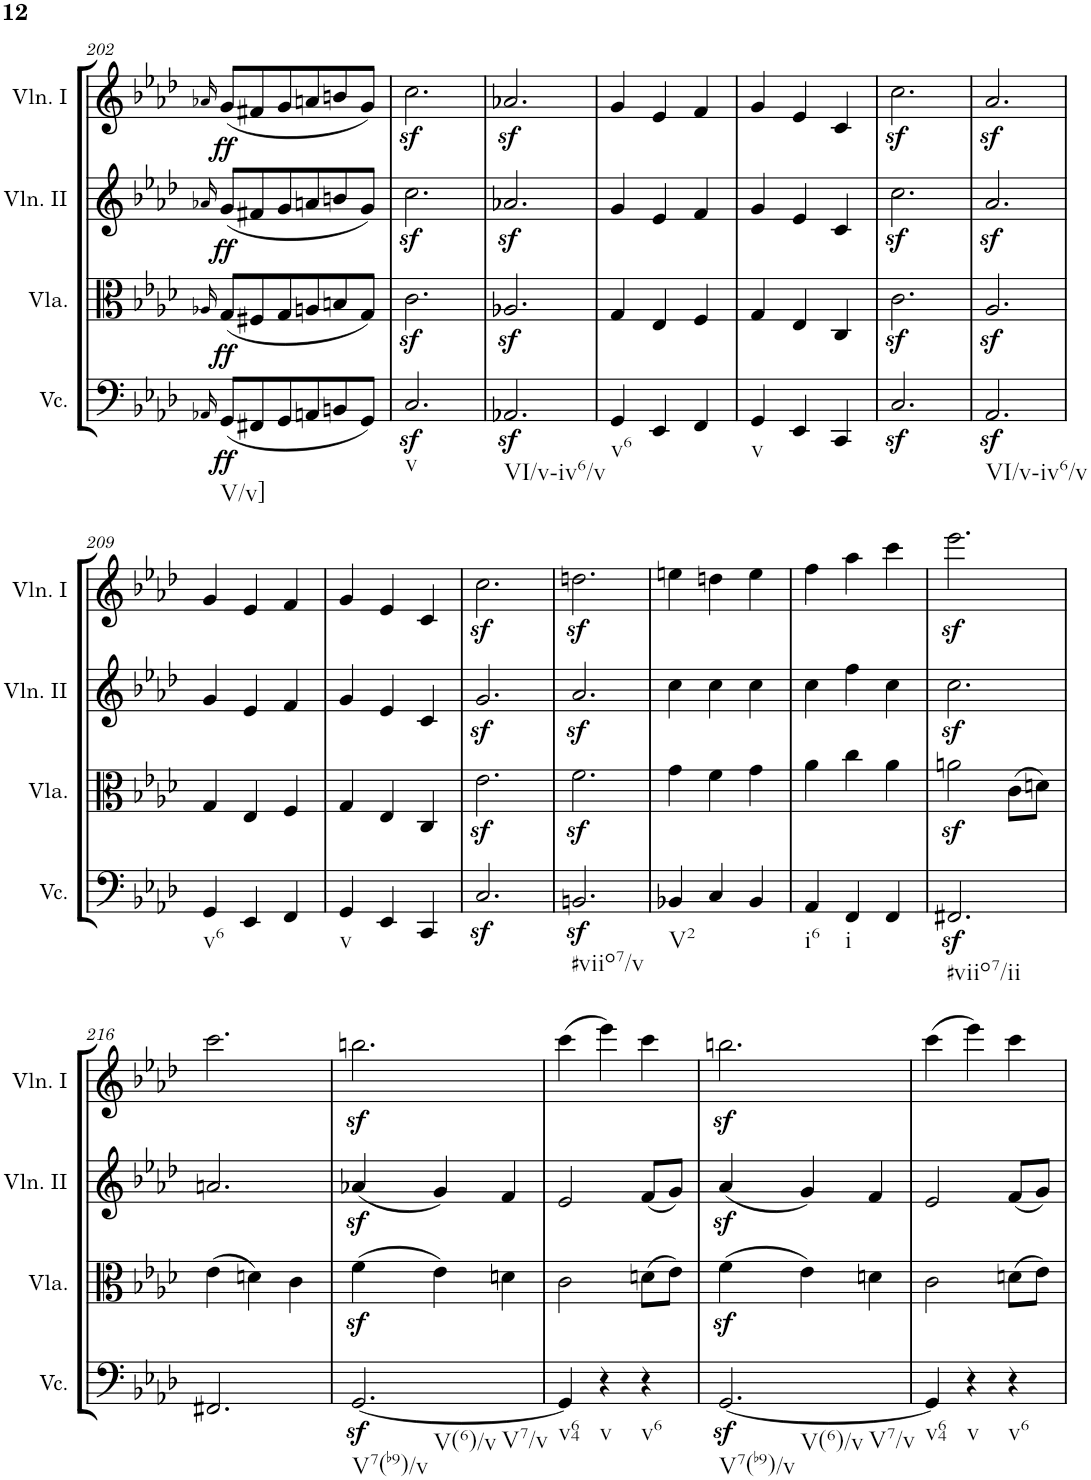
**kern	**dynam	**kern	**dynam	**kern	**dynam	**kern	**dynam
*part4	*part4	*part3	*part3	*part2	*part2	*part1	*part1
*staff4	*staff4	*staff3	*staff3	*staff2	*staff2	*staff1	*staff1
*I"Violoncello	*	*I"Viola	*	*I"Violino II	*	*I"Violino I	*
*I'Vc.	*	*I'Vla.	*	*I'Vln. II	*	*I'Vln. I	*
!!LO:PB:g=z
*clefF4	*	*clefC3	*	*clefG2	*	*clefG2	*
*k[b-e-a-d-]	*	*k[b-e-a-d-]	*	*k[b-e-a-d-]	*	*k[b-e-a-d-]	*
*M3/4	*	*M3/4	*	*M3/4	*	*M3/4	*
=202	=202	=202	=202	=202	=202	=202	=202
16qAA-X/	.	16qA-X/	.	16qa-X/	.	16qa-X/	.
!LO:TX:b:t=V/v]	!	!	!	!	!	!	!
!	!LO:DY:b	!	!LO:DY:b	!	!LO:DY:b	!	!LO:DY:b
(8GG/L	ff	(8G/L	ff	(8g/L	ff	(8g/L	ff
8FF#X/	.	8F#X/	.	8f#X/	.	8f#X/	.
8GG/	.	8G/	.	8g/	.	8g/	.
8AAn/	.	8An/	.	8an/	.	8an/	.
8BBn/	.	8Bn/	.	8bn/	.	8bn/	.
8GG/J)	.	8G/J)	.	8g/J)	.	8g/J)	.
=203	=203	=203	=203	=203	=203	=203	=203
!LO:TX:b:t=v	!	!	!	!	!	!	!
2.Cz</	.	2.cz<\	.	2.ccz<\	.	2.ccz<\	.
=204	=204	=204	=204	=204	=204	=204	=204
!LO:TX:b:t=VI/v-iv6/v	!	!	!	!	!	!	!
2.AA-Xz</	.	2.A-Xz</	.	2.a-Xz</	.	2.a-Xz</	.
=205	=205	=205	=205	=205	=205	=205	=205
!LO:TX:b:t=v6	!	!	!	!	!	!	!
4GG/	.	4G/	.	4g/	.	4g/	.
4EE-/	.	4E-/	.	4e-/	.	4e-/	.
4FF/	.	4F/	.	4f/	.	4f/	.
=206	=206	=206	=206	=206	=206	=206	=206
!LO:TX:b:t=v	!	!	!	!	!	!	!
4GG/	.	4G/	.	4g/	.	4g/	.
4EE-/	.	4E-/	.	4e-/	.	4e-/	.
4CC/	.	4C/	.	4c/	.	4c/	.
=207	=207	=207	=207	=207	=207	=207	=207
2.Cz</	.	2.cz<\	.	2.ccz<\	.	2.ccz<\	.
=208	=208	=208	=208	=208	=208	=208	=208
!LO:TX:b:t=VI/v-iv6/v	!	!	!	!	!	!	!
2.AA-z</	.	2.A-z</	.	2.a-z</	.	2.a-z</	.
!!LO:LB:g=z
=209	=209	=209	=209	=209	=209	=209	=209
!LO:TX:b:t=v6	!	!	!	!	!	!	!
4GG/	.	4G/	.	4g/	.	4g/	.
4EE-/	.	4E-/	.	4e-/	.	4e-/	.
4FF/	.	4F/	.	4f/	.	4f/	.
=210	=210	=210	=210	=210	=210	=210	=210
!LO:TX:b:t=v	!	!	!	!	!	!	!
4GG/	.	4G/	.	4g/	.	4g/	.
4EE-/	.	4E-/	.	4e-/	.	4e-/	.
4CC/	.	4C/	.	4c/	.	4c/	.
=211	=211	=211	=211	=211	=211	=211	=211
2.Cz</	.	2.e-z<\	.	2.gz</	.	2.ccz<\	.
=212	=212	=212	=212	=212	=212	=212	=212
!LO:TX:b:t=#viio7/v	!	!	!	!	!	!	!
2.BBnz</	.	2.fz<\	.	2.a-z</	.	2.ddnz<\	.
=213	=213	=213	=213	=213	=213	=213	=213
!LO:TX:b:t=V2	!	!	!	!	!	!	!
4BB-X/	.	4g\	.	4cc\	.	4een\	.
4C/	.	4f\	.	4cc\	.	4ddn\	.
4BB-/	.	4g\	.	4cc\	.	4ee\	.
=214	=214	=214	=214	=214	=214	=214	=214
!LO:TX:b:t=i6	!	!	!	!	!	!	!
4AA-/	.	4a-\	.	4cc\	.	4ff\	.
!LO:TX:b:t=i	!	!	!	!	!	!	!
4FF/	.	4cc\	.	4ff\	.	4aa-\	.
4FF/	.	4a-\	.	4cc\	.	4ccc\	.
=215	=215	=215	=215	=215	=215	=215	=215
!LO:TX:b:t=#viio7/ii	!	!	!	!	!	!	!
2.FF#Xz</	.	2anz<\	.	2.ccz<\	.	2.eee-z<\	.
.	.	(8c\L	.	.	.	.	.
.	.	8dn\J)	.	.	.	.	.
!!LO:LB:g=z
=216	=216	=216	=216	=216	=216	=216	=216
2.FF#X/	.	(4e-\	.	2.an/	.	2.ccc\	.
.	.	4dn\)	.	.	.	.	.
.	.	4c\	.	.	.	.	.
=217	=217	=217	=217	=217	=217	=217	=217
!LO:TX:b:t=V7(b9)/v	!	!	!	!	!	!	!
!LO:TX:b:t=V(6)/v	!	!	!	!	!	!	!
!LO:TX:b:t=V7/v	!	!	!	!	!	!	!
[2.GGz</	.	(4fz<\	.	(4a-Xz</	.	2.bbnz<\	.
.	.	4e-\)	.	4g/)	.	.	.
.	.	4dn\	.	4f/	.	.	.
=218	=218	=218	=218	=218	=218	=218	=218
!LO:TX:b:t=v64	!	!	!	!	!	!	!
4GG/]	.	2c\	.	2e-/	.	(4ccc\	.
!LO:TX:b:t=v	!	!	!	!	!	!	!
4r	.	.	.	.	.	4eee-\)	.
!LO:TX:b:t=v6	!	!	!	!	!	!	!
4r	.	(8dn\L	.	(8f/L	.	4ccc\	.
.	.	8e-\J)	.	8g/J)	.	.	.
=219	=219	=219	=219	=219	=219	=219	=219
!LO:TX:b:t=V7(b9)/v	!	!	!	!	!	!	!
!LO:TX:b:t=V(6)/v	!	!	!	!	!	!	!
!LO:TX:b:t=V7/v	!	!	!	!	!	!	!
[2.GGz</	.	(4fz<\	.	(4a-z</	.	2.bbnz<\	.
.	.	4e-\)	.	4g/)	.	.	.
.	.	4dn\	.	4f/	.	.	.
=220	=220	=220	=220	=220	=220	=220	=220
!LO:TX:b:t=v64	!	!	!	!	!	!	!
4GG/]	.	2c\	.	2e-/	.	(4ccc\	.
!LO:TX:b:t=v	!	!	!	!	!	!	!
4r	.	.	.	.	.	4eee-\)	.
!LO:TX:b:t=v6	!	!	!	!	!	!	!
4r	.	(8dn\L	.	(8f/L	.	4ccc\	.
.	.	8e-\J)	.	8g/J)	.	.	.
=	=	=	=	=	=	=	=
*-	*-	*-	*-	*-	*-	*-	*-
